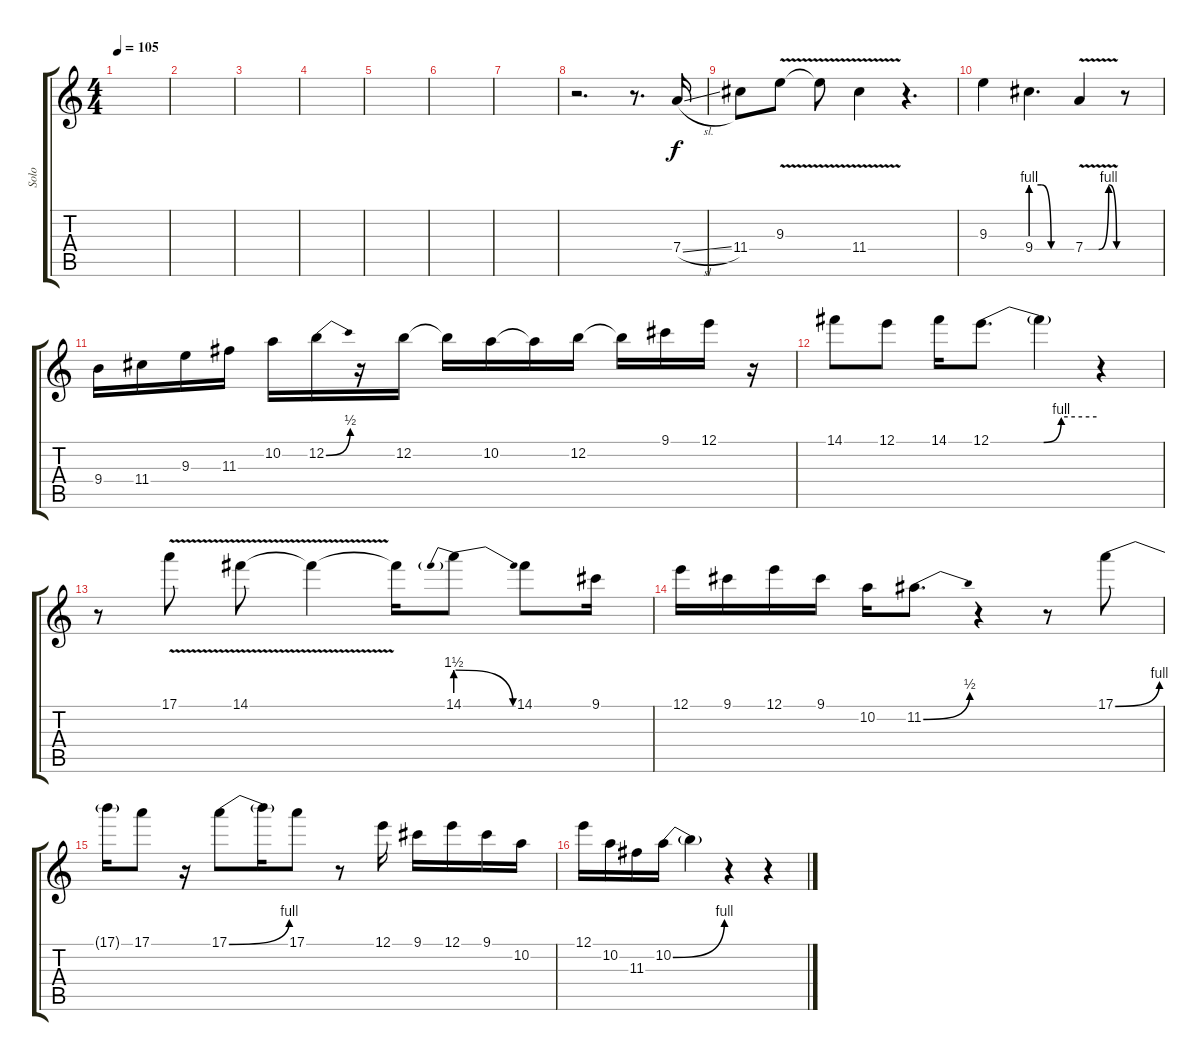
\track ("Solo" "Solo") {instrument overdrivenguitar}
\staff {score tabs}
\tuning (E4 B3 G3 D3 A2 E2) {hide}
\ts (4 4)
\tempo 105
\clef g2
\ks c
|
|
|
|
|
|
|
r.2{d} r.8{d} 7.4{sl}.16 |
11.4.8 9.3{v}.8 9.3{t}.8 11.4{v}.4 r.4{d} |
9.3.4 9.4{be (custom 0 4 15 4 30 0 60 0)}.4{d} 7.4{be (custom 0 0 26 0 45 4 60 0) v}.4 r.8 |
9.4.16 11.4.16 9.3.16 11.3.16 10.2.16 12.2{be (bend 0 0 60 2)}.16 r.16 12.2.16 12.2{t}.16 10.2.16 10.2{t}.16 12.2.16 12.2{t}.16 9.1.16 12.1.16 r.16 |
14.1.8 12.1.8 14.1.16 12.1{be (custom 0 0 15 0 30 0 40 4 60 4)}.8{d} 12.1{t}.4 r.4 |
r.8 17.1{v}.8 14.1{v}.8 14.1{t}.4 14.1{t}.16 14.1{be (prebendrelease 0 6 60 0)}.8 14.1.8 9.1.16 |
12.1.16 9.1.16 12.1.16 9.1.16 10.2.16 11.2{be (bend 0 0 60 2)}.8{d} r.4 r.8 17.1{be (bend 0 0 60 4)}.8 |
17.1{t}.16 17.1.8 r.16 17.1{be (bend 0 0 60 4)}.8 17.1{t}.16 17.1.8 r.8 12.1.16 9.1.16 12.1.16 9.1.16 10.2.16 |
12.1.16 10.2.16 11.3.16 10.2{be (bend 0 0 60 4)}.16 10.2{t}.4 r.4 r.4
